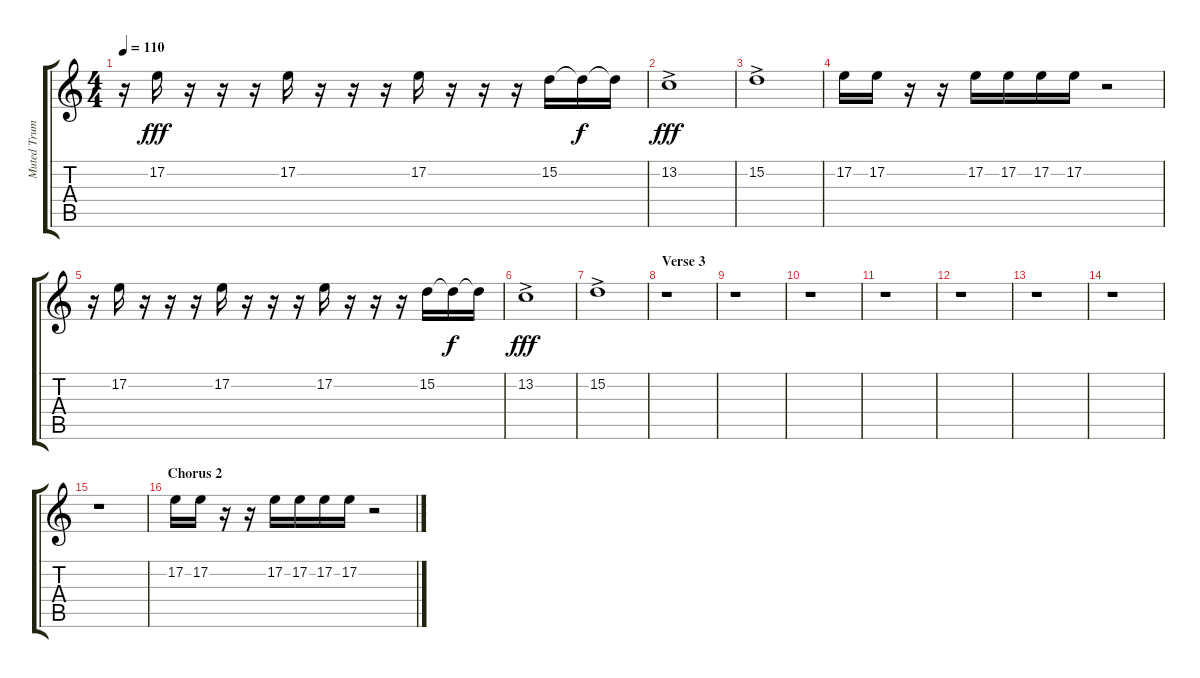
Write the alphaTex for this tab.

\track ("Muted Trumpet 3" "Muted Trum") {instrument mutedtrumpet}
\staff {score tabs}
\tuning (E4 B3 G3 D3 A2 E2) {hide}
\ts (4 4)
\tempo 110
\clef g2
\ks c
r.16{dy fff} 17.2.16 r.16 r.16 r.16 17.2.16 r.16 r.16 r.16 17.2.16 r.16 r.16 r.16 15.2.16 15.2{t}.16{dy f} 15.2{t}.16 |
13.2{ac}.1{dy fff} |
15.2{ac}.1 |
17.2.16 17.2.16 r.16 r.16 17.2.16 17.2.16 17.2.16 17.2.16 r.2 |
r.16 17.2.16 r.16 r.16 r.16 17.2.16 r.16 r.16 r.16 17.2.16 r.16 r.16 r.16 15.2.16 15.2{t}.16{dy f} 15.2{t}.16 |
13.2{ac}.1{dy fff} |
15.2{ac}.1 |
\section ("" "Verse 3")
r.1 |
r.1 |
r.1 |
r.1 |
r.1 |
r.1 |
r.1 |
r.1 |
\section ("" "Chorus 2")
17.2.16 17.2.16 r.16 r.16 17.2.16 17.2.16 17.2.16 17.2.16 r.2
